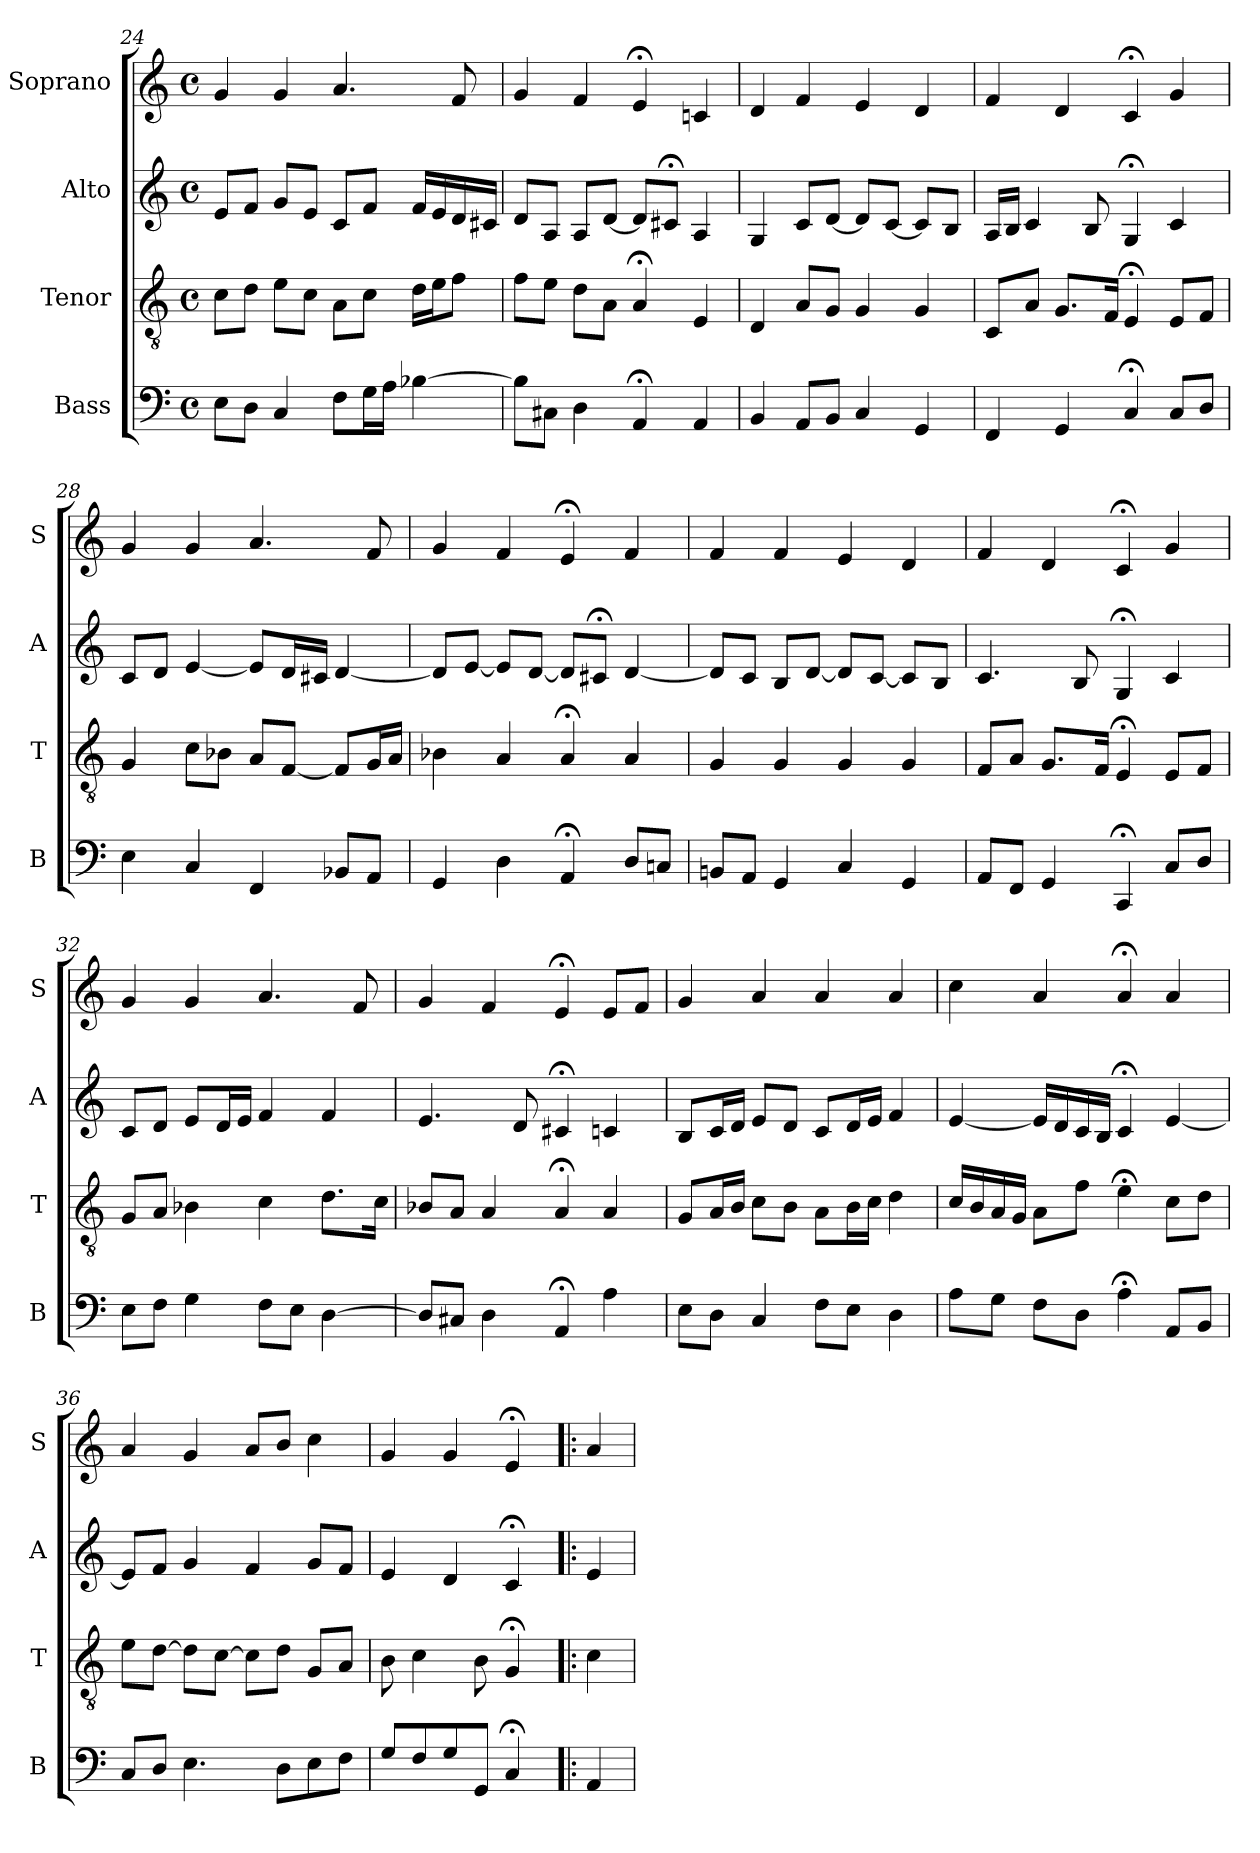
**kern	**kern	**kern	**kern
*part4	*part3	*part2	*part1
*staff4	*staff3	*staff2	*staff1
*I"Bass	*I"Tenor	*I"Alto	*I"Soprano
*I'B	*I'T	*I'A	*I'S
*clefF4	*clefGv2	*clefG2	*clefG2
*k[]	*k[]	*k[]	*k[]
*E:phr	*E:phr	*E:phr	*E:phr
*M4/4	*M4/4	*M4/4	*M4/4
*met(c)	*met(c)	*met(c)	*met(c)
=24	=24	=24	=24
8EL	8cL	8eL	4g
8DJ	8dJ	8fJ	.
4C	8eL	8gL	4g
.	8cJ	8eJ	.
8FL	8AL	8cL	4.a
16GL	8cJ	8fJ	.
16AJJ	.	.	.
[4B-X	16dLL	16fLL	.
.	16eJ	16e	.
.	8fJ	16d	8f
.	.	16c#XJJ	.
=25	=25	=25	=25
8B-L]	8fL	8dL	4g
8C#XJ	8eJ	8AJ	.
4D	8dL	8AL	4f
.	8AJ	[8dJ	.
4AA;<	4A;<	8dL]	4e;<
.	.	8c#X;<J	.
4AA	4E	4A	4cn
=26	=26	=26	=26
4BB	4D	4G	4d
8AAL	8AL	8cL	4f
8BBJ	8GJ	[8dJ	.
4C	4G	8dL]	4e
.	.	[8cJ	.
4GG	4G	8cL]	4d
.	.	8BJ	.
=27	=27	=27	=27
4FF	8CL	16ALL	4f
.	.	16BJJ	.
.	8AJ	4c	.
4GG	8.GL	.	4d
.	.	8B	.
.	16FJk	.	.
4C;<	4E;<	4G;<i	4c;<i
8CL	8EL	4ci	4gi
8DJ	8FJ	.	.
=28	=28	=28	=28
4E	4G	8cL	4g
.	.	8dJ	.
4C	8cL	[4e	4g
.	8B-XJ	.	.
4FF	8AL	8eL]	4.a
.	[8FJ	16dL	.
.	.	16c#XJJ	.
8BB-XL	8FL]	[4d	.
8AAJ	16GL	.	8f
.	16AJJ	.	.
=29	=29	=29	=29
4GG	4B-X	8dL]	4g
.	.	[8eJ	.
4D	4A	8eL]	4f
.	.	[8dJ	.
4AA;<	4A;<	8dL]	4e;<
.	.	8c#X;<J	.
8DL	4A	[4d	4f
8CnJ	.	.	.
=30	=30	=30	=30
8BBnL	4G	8dL]	4f
8AAJ	.	8cJ	.
4GG	4G	8BL	4f
.	.	[8dJ	.
4C	4G	8dL]	4e
.	.	[8cJ	.
4GG	4G	8cL]	4d
.	.	8BJ	.
=31	=31	=31	=31
8AAL	8FL	4.c	4f
8FFJ	8AJ	.	.
4GG	8.GL	.	4d
.	.	8B	.
.	16FJk	.	.
4CC;<	4E;<	4G;<i	4c;<i
8CL	8EL	4ci	4gi
8DJ	8FJ	.	.
=32	=32	=32	=32
8EL	8GL	8cL	4g
8FJ	8AJ	8dJ	.
4G	4B-X	8eL	4g
.	.	16dL	.
.	.	16eJJ	.
8FL	4c	4f	4.a
8EJ	.	.	.
[4D	8.dL	4f	.
.	.	.	8f
.	16cJk	.	.
=33	=33	=33	=33
8DL]	8B-XL	4.e	4g
8C#XJ	8AJ	.	.
4D	4A	.	4f
.	.	8d	.
4AA;<	4A;<	4c#X;<	4e;<
4A	4A	4cn	8eL
.	.	.	8fJ
=34	=34	=34	=34
8EL	8GL	8BL	4g
8DJ	16AL	16cL	.
.	16BJJ	16dJJ	.
4C	8cL	8eL	4a
.	8BJ	8dJ	.
8FL	8AL	8cL	4a
8EJ	16BL	16dL	.
.	16cJJ	16eJJ	.
4D	4d	4f	4a
=35	=35	=35	=35
8AL	16cLL	[4e	4cc
.	16B	.	.
8GJ	16A	.	.
.	16GJJ	.	.
8FL	8AL	16eLL]	4a
.	.	16d	.
8DJ	8fJ	16c	.
.	.	16BJJ	.
4A;<	4e;<	4c;<	4a;<
8AAL	8cL	[4e	4a
8BBJ	8dJ	.	.
=36	=36	=36	=36
8CL	8eL	8eL]	4a
8DJ	[8dJ	8fJ	.
4.E	8dL]	4g	4g
.	[8cJ	.	.
.	8cL]	4f	8aL
8DL	8dJ	.	8bJ
8E	8GL	8gL	4cc
8FJ	8AJ	8fJ	.
=37	=37	=37	=37
8GL	8B	4e	4g
8F	4c	.	.
8G	.	4d	4g
8GGJ	8B	.	.
4C;<	4G;<	4c;<	4e;<
=!|:	=!|:	=!|:	=!|:
4AA	4c	4e	4a
=	=	=	=
*-	*-	*-	*-
